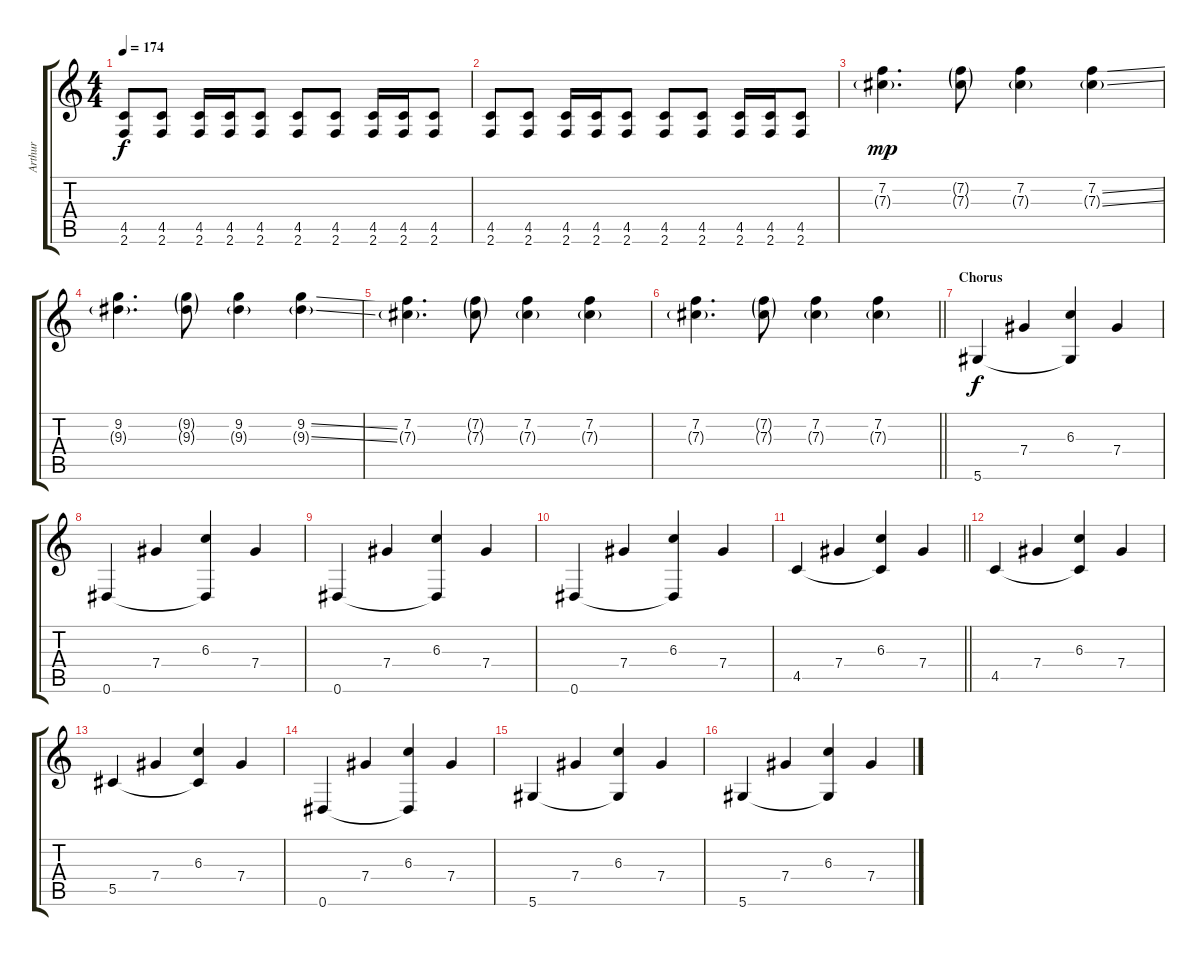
\track ("Arthur" "Arthur") {instrument distortionguitar}
\staff {score tabs}
\tuning (Eb4 Bb3 Gb3 Db3 Ab2 Eb2) {hide}
\ts (4 4)
\tempo 174
\clef g2
\ks c
(4.5 2.6).8{dy f} (4.5 2.6).8 (4.5 2.6).16 (4.5 2.6).16 (4.5 2.6).8 (4.5 2.6).8 (4.5 2.6).8 (4.5 2.6).16 (4.5 2.6).16 (4.5 2.6).8 |
(4.5 2.6).8 (4.5 2.6).8 (4.5 2.6).16 (4.5 2.6).16 (4.5 2.6).8 (4.5 2.6).8 (4.5 2.6).8 (4.5 2.6).16 (4.5 2.6).16 (4.5 2.6).8 |
(7.2 7.3{g}).4{d dy mp volume 6} (7.2{g} 7.3{g}).8 (7.2 7.3{g}).4 (7.2{ss} 7.3{ss g}).4 |
(9.2 9.3{g}).4{d} (9.2{g} 9.3{g}).8 (9.2 9.3{g}).4 (9.2{ss} 9.3{ss g}).4 |
(7.2 7.3{g}).4{d} (7.2{g} 7.3{g}).8 (7.2 7.3{g}).4 (7.2 7.3{g}).4 |
\barLineRight lightlight
(7.2 7.3{g}).4{d} (7.2{g} 7.3{g}).8 (7.2 7.3{g}).4 (7.2 7.3{g}).4 |
\section ("" "Chorus")
5.6.4{dy f volume 14 instrument electricguitarclean} 7.4.4 (6.3 5.6{t}).4 7.4.4 |
0.6.4 7.4.4 (6.3 0.6{t}).4 7.4.4 |
0.6.4 7.4.4 (6.3 0.6{t}).4 7.4.4 |
0.6.4 7.4.4 (6.3 0.6{t}).4 7.4.4 |
\barLineRight lightlight
4.5.4 7.4.4 (6.3 4.5{t}).4 7.4.4 |
4.5.4 7.4.4 (6.3 4.5{t}).4 7.4.4 |
5.5.4 7.4.4 (6.3 5.5{t}).4 7.4.4 |
0.6.4 7.4.4 (6.3 0.6{t}).4 7.4.4 |
5.6.4 7.4.4 (6.3 5.6{t}).4 7.4.4 |
5.6.4 7.4.4 (6.3 5.6{t}).4 7.4.4
